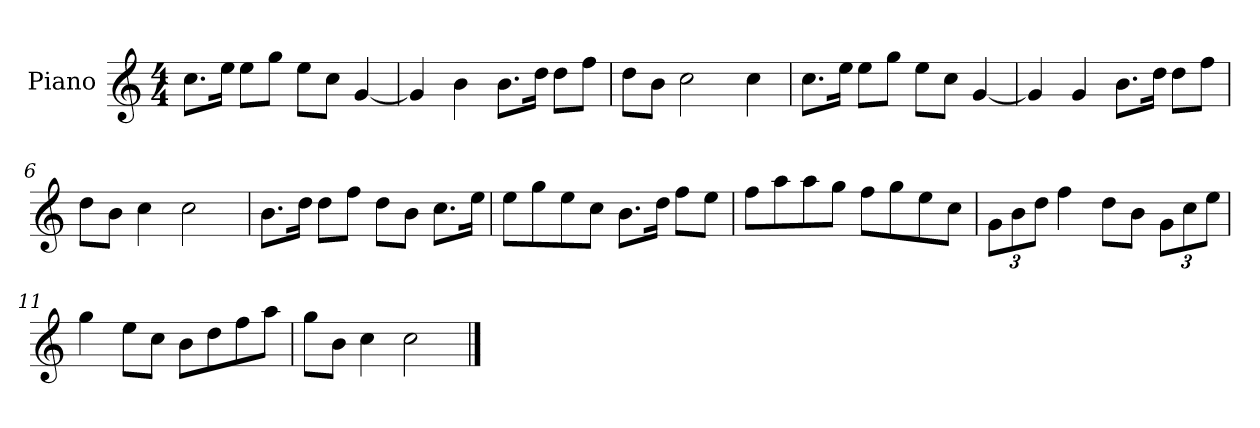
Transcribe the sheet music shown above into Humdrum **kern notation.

**kern
*part1
*staff1
*I"Piano
*I'P-no
*clefG2
*k[]
*M4/4
*MM90
=1
8.cc\L
16ee\Jk
8ee\L
8gg\J
8ee\L
8cc\J
[4g/
=2
4g/]
4b\
8.b\L
16dd\Jk
8dd\L
8ff\J
=3
8dd\L
8b\J
2cc\
4cc\
=4
8.cc\L
16ee\Jk
8ee\L
8gg\J
8ee\L
8cc\J
[4g/
=5
4g/]
4g/
8.b\L
16dd\Jk
8dd\L
8ff\J
=6
8dd\L
8b\J
4cc\
2cc\
!!LO:LB:g=z
=7
8.b\L
16dd\Jk
8dd\L
8ff\J
8dd\L
8b\J
8.cc\L
16ee\Jk
=8
8ee\L
8gg\
8ee\
8cc\J
8.b\L
16dd\Jk
8ff\L
8ee\J
=9
8ff\L
8aa\
8aa\
8gg\J
8ff\L
8gg\
8ee\
8cc\J
=10
*Xbrackettup
12g\L
12b\
12dd\J
4ff\
8dd\L
8b\J
12g\L
12cc\
12ee\J
=11
4gg\
8ee\L
8cc\J
8b\L
8dd\
8ff\
8aa\J
!!LO:LB:g=z
=12
8gg\L
8b\J
4cc\
2cc\
==
*-
